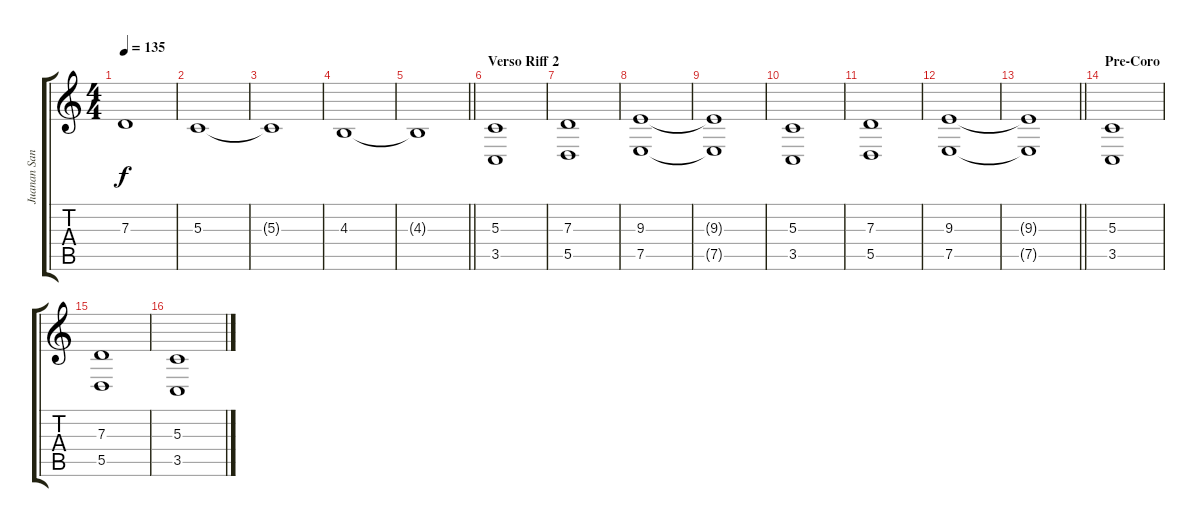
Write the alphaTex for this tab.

\track ("Juanan San Martín" "Juanan San") {instrument stringensemble1}
\staff {score tabs}
\tuning (E4 B3 G3 D3 A2 E2) {hide}
\ts (4 4)
\tempo 135
\clef g2
\ks c
7.3{t}.1{dy f} |
5.3.1 |
5.3{t}.1 |
4.3.1 |
\barLineRight lightlight
4.3{t}.1 |
\section ("" "Verso Riff 2")
(5.3 3.5).1 |
(7.3 5.5).1 |
(9.3 7.5).1 |
(9.3{t} 7.5{t}).1 |
(5.3 3.5).1 |
(7.3 5.5).1 |
(9.3 7.5).1 |
\barLineRight lightlight
(9.3{t} 7.5{t}).1 |
\section ("" "Pre-Coro")
(5.3 3.5).1 |
(7.3 5.5).1 |
(5.3 3.5).1
